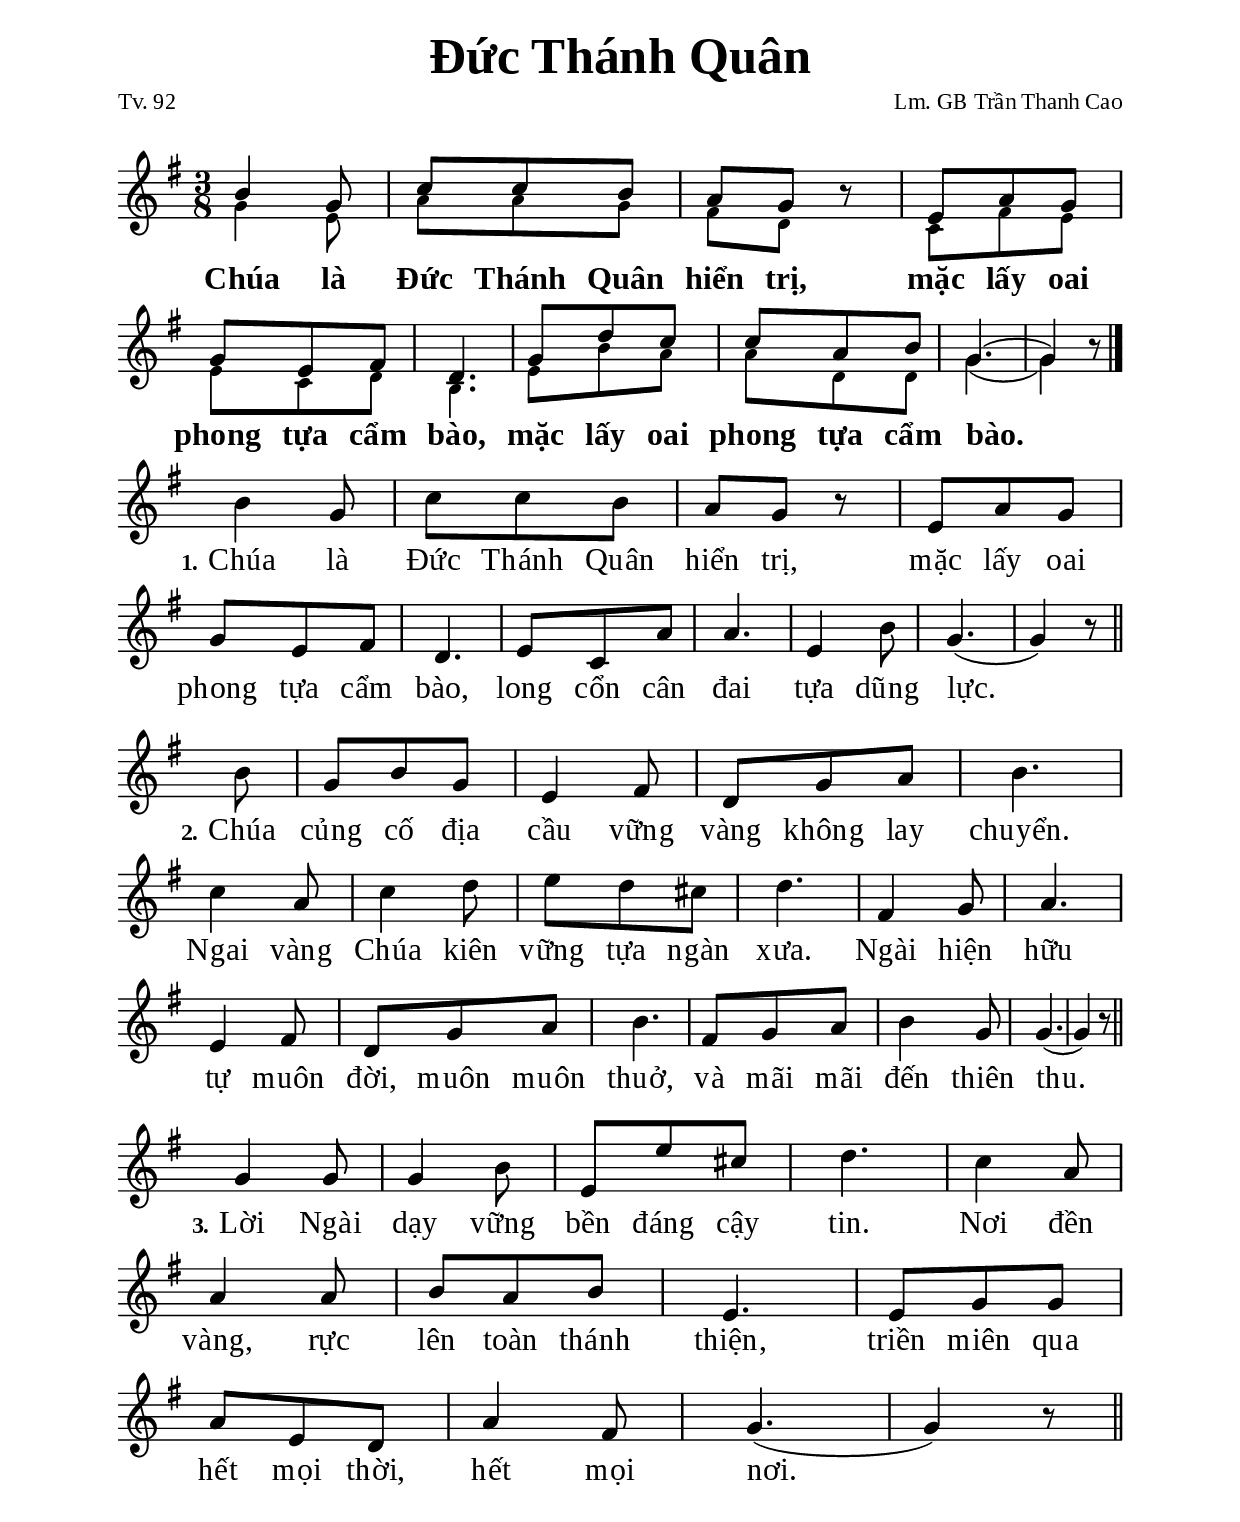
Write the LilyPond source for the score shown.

% Cài đặt chung
\version "2.20.0"
\include "english.ly"

\header {
  title = \markup { \fontsize #3 "Đức Thánh Quân" }
  poet = "Tv. 92"
  composer = "Lm. GB Trần Thanh Cao"
  arranger = " "
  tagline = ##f
}


\paper {
  #(set-paper-size "a4")
  top-margin = 10\mm
  bottom-margin = 10\mm
  left-margin = 20\mm
  right-margin = 20\mm
  indent = #0
  #(define fonts
    (make-pango-font-tree
      "Liberation Serif"
      "Liberation Serif"
      "Liberation Serif"
      (/ 20 20)))
  page-count = #1
}

% Nhạc điệp khúc
nhacDiepKhucSop = \relative c'' {

  b4 g8 |
  c c b |
  a g r |
  e a g |
  g e fs |
  d4. |
  g8 d' c |
  c a b |
  g4. ( |
  g4) r8 \bar "|."
}

nhacDiepKhucBas = \relative c'' {


  g4 e8 |
  a a g |
  fs d r |
  c fs e |
  e c d |
  b4. |
  e8 b' a |
  a d, d |
  g4. ( |
  g4) r8
}

% Nhạc phiên khúc
nhacPhienKhucMot = \relative c'' {

  b4 g8 |
  c c b |
  a g r |
  e a g |
  g e fs |
  d4. |
  e8 c a' |
  a4. |
  e4 b'8 |
  g4. ( |
  g4) r8 \bar "||"
}

nhacPhienKhucHai = \relative c'' {

  \partial 8 b8 |
  g b g |
  e4 fs8 |
  d g a |
  b4. |
  c4 a8 |
  c4 d8 |
  e d cs |
  d4. |
  fs,4 g8 |
  a4. |
  e4 fs8 |
  d g a |
  b4. |
  fs8 g a |
  b4 g8 |
  g4. ( |
  g4) r8 \bar "||"
}

nhacPhienKhucBa = \relative c'' {
 
  g4 g8 |
  g4 b8 |
  e, e' cs |
  d4. |
  c4 a8 |
  a4 a8 |
  b a b |
  e,4. |
  e8 g g |
  a e d |
  a'4 fs8 |
  g4. ( |
  g4) r8 \bar "||"
}

% Lời điệp khúc
loiDiepKhuc = \lyricmode {
 
  Chúa là Đức Thánh Quân hiển trị,
  mặc lấy oai phong tựa cẩm bào,
  mặc lấy oai phong tựa cẩm bào.
}

% Lời phiên khúc
loiPhienKhucMot = \lyricmode {
  \set stanza = #"1."
  Chúa là Đức Thánh Quân hiển trị,
  mặc lấy oai phong tựa cẩm bào,
  long cổn cân đai tựa dũng lực.
}

loiPhienKhucHai = \lyricmode {
  \set stanza = #"2."
  Chúa củng cố địa cầu vững vàng không lay chuyển.
  Ngai vàng Chúa kiên vững tựa ngàn xưa.
  Ngài hiện hữu tự muôn đời,
  muôn muôn thuở, và mãi mãi đến thiên thu.
}

loiPhienKhucBa = \lyricmode {
  \set stanza = #"3."
  Lời Ngài dạy vững bền đáng cậy tin.
  Nơi đền vàng, rực lên toàn thánh thiện,
  triền miên qua hết mọi thời, hết mọi nơi.
}


% Dàn trang
\score {
  \new ChoirStaff <<
    \new Staff = diepKhuc \with {
        \consists "Merge_rests_engraver"
        \magnifyStaff #(magstep +1)
      }
      <<
      \new Voice = beSop {
        \voiceOne \key g \major \time 3/8 \nhacDiepKhucSop
      }
      \new Voice = beBas {
        \override NoteHead.font-size = #-2
        \voiceTwo \key g \major \time 3/8 \nhacDiepKhucBas
               
      }
    >>
    \new Lyrics \lyricsto beSop \loiDiepKhuc
  >>
  \layout {
    \override Lyrics.LyricText.font-series = #'bold
    \override Lyrics.LyricText.font-size = #+3
    \override Lyrics.LyricSpace.minimum-distance = #2.0
    \override Score.BarNumber.break-visibility = ##(#f #f #f)
    \override Score.SpacingSpanner.uniform-stretching = ##t
  }
}

\score {
  \new ChoirStaff <<
    \new Staff = phienKhuc \with {
        \magnifyStaff #(magstep +1)
      }
      <<
      \new Voice = beSop {
        \key g \major \time 3/8 \nhacPhienKhucMot
      }
    >>
    \new Lyrics \lyricsto beSop \loiPhienKhucMot
  >>
  \layout {
    \override Staff.TimeSignature.transparent = ##t
    \override Lyrics.LyricText.font-size = #+3
    \override Lyrics.LyricSpace.minimum-distance = #2.0
    \override Score.BarNumber.break-visibility = ##(#f #f #f)
    \override Score.SpacingSpanner.uniform-stretching = ##t
  }
}

\score {
  \new ChoirStaff <<
    \new Staff = phienKhuc \with {
        \magnifyStaff #(magstep +1)
      }
      <<
      \new Voice = beSop {
        \key g \major \time 3/8 \nhacPhienKhucHai
      }
    >>
    \new Lyrics \lyricsto beSop \loiPhienKhucHai
  >>
  \layout {
    \override Staff.TimeSignature.transparent = ##t
    \override Lyrics.LyricText.font-size = #+3
    \override Lyrics.LyricSpace.minimum-distance = #2.0
    \override Score.BarNumber.break-visibility = ##(#f #f #f)
    \override Score.SpacingSpanner.uniform-stretching = ##t
  }
}

\score {
  \new ChoirStaff <<
    \new Staff = phienKhuc \with {
        \magnifyStaff #(magstep +1)
      }
      <<
      \new Voice = beSop {
        \key g \major \time 3/8 \nhacPhienKhucBa
      }
    >>
    \new Lyrics \lyricsto beSop \loiPhienKhucBa
  >>
  \layout {
    \override Staff.TimeSignature.transparent = ##t
    \override Lyrics.LyricText.font-size = #+3
    \override Lyrics.LyricSpace.minimum-distance = #2.0
    \override Score.BarNumber.break-visibility = ##(#f #f #f)
    \override Score.SpacingSpanner.uniform-stretching = ##t
  }
}